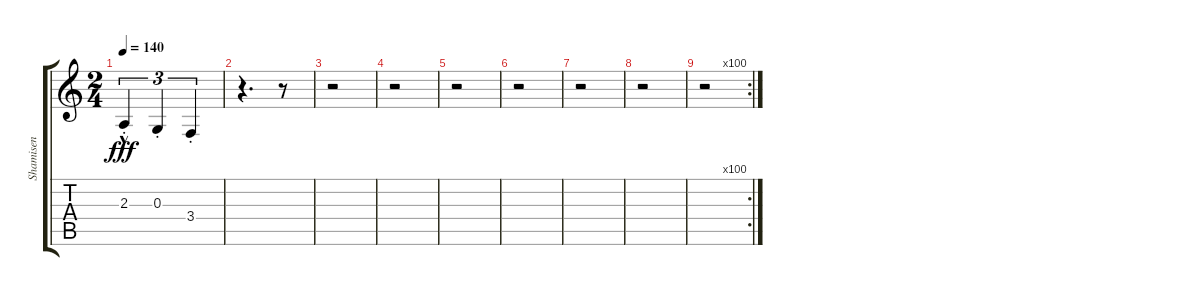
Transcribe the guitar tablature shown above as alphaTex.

\track ("Shamisen" "Shamisen") {instrument shamisen}
\staff {score tabs}
\tuning (E4 B3 G3 D3 A2 E2) {hide}
\ts (2 4)
\tempo 140
\clef g2
\ks c
2.3{hac st}.4{tu (3 2) dy fff} 0.3{st}.4{tu (3 2)} 3.4{st}.4{tu (3 2)} |
r.4{d} r.8 |
r.2 |
r.2 |
r.2 |
r.2 |
r.2 |
r.2 |
\rc 100
r.2
